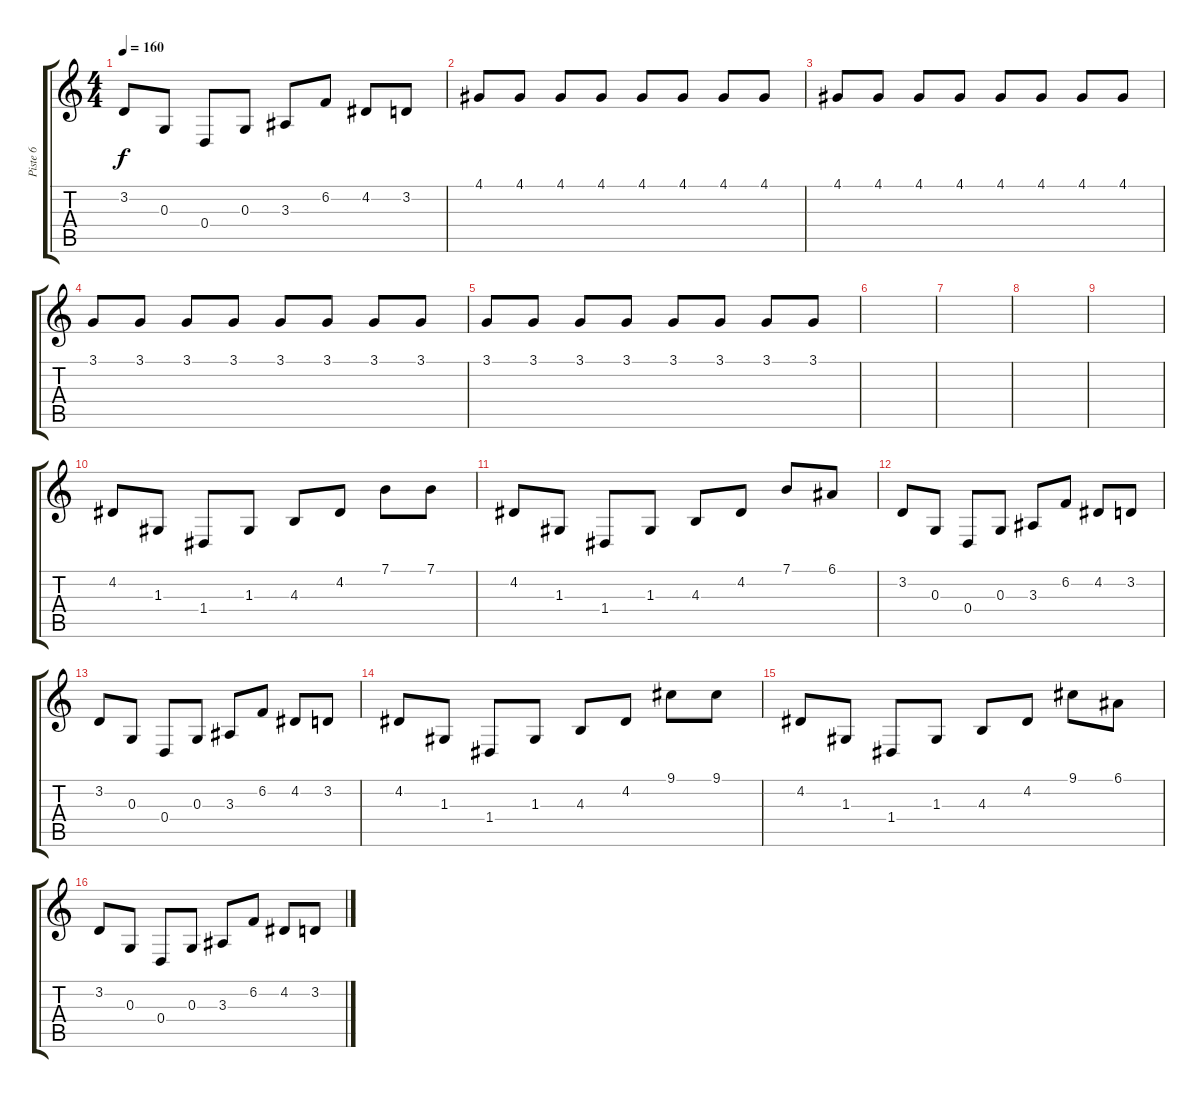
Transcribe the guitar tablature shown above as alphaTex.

\track ("Piste 6" "Piste 6") {instrument choiraahs}
\staff {score tabs}
\tuning (E4 B3 G3 D3 A2 E2) {hide}
\ts (4 4)
\tempo 160
\clef g2
\ks c
3.2.8{dy f} 0.3.8 0.4.8 0.3.8 3.3.8 6.2.8 4.2.8 3.2.8 |
4.1.8 4.1.8 4.1.8 4.1.8 4.1.8 4.1.8 4.1.8 4.1.8 |
4.1.8 4.1.8 4.1.8 4.1.8 4.1.8 4.1.8 4.1.8 4.1.8 |
3.1.8 3.1.8 3.1.8 3.1.8 3.1.8 3.1.8 3.1.8 3.1.8 |
3.1.8 3.1.8 3.1.8 3.1.8 3.1.8 3.1.8 3.1.8 3.1.8 |
|
|
|
|
4.2.8 1.3.8 1.4.8 1.3.8 4.3.8 4.2.8 7.1.8 7.1.8 |
4.2.8 1.3.8 1.4.8 1.3.8 4.3.8 4.2.8 7.1.8 6.1.8 |
3.2.8 0.3.8 0.4.8 0.3.8 3.3.8 6.2.8 4.2.8 3.2.8 |
3.2.8 0.3.8 0.4.8 0.3.8 3.3.8 6.2.8 4.2.8 3.2.8 |
4.2.8 1.3.8 1.4.8 1.3.8 4.3.8 4.2.8 9.1.8 9.1.8 |
4.2.8 1.3.8 1.4.8 1.3.8 4.3.8 4.2.8 9.1.8 6.1.8 |
3.2.8 0.3.8 0.4.8 0.3.8 3.3.8 6.2.8 4.2.8 3.2.8
